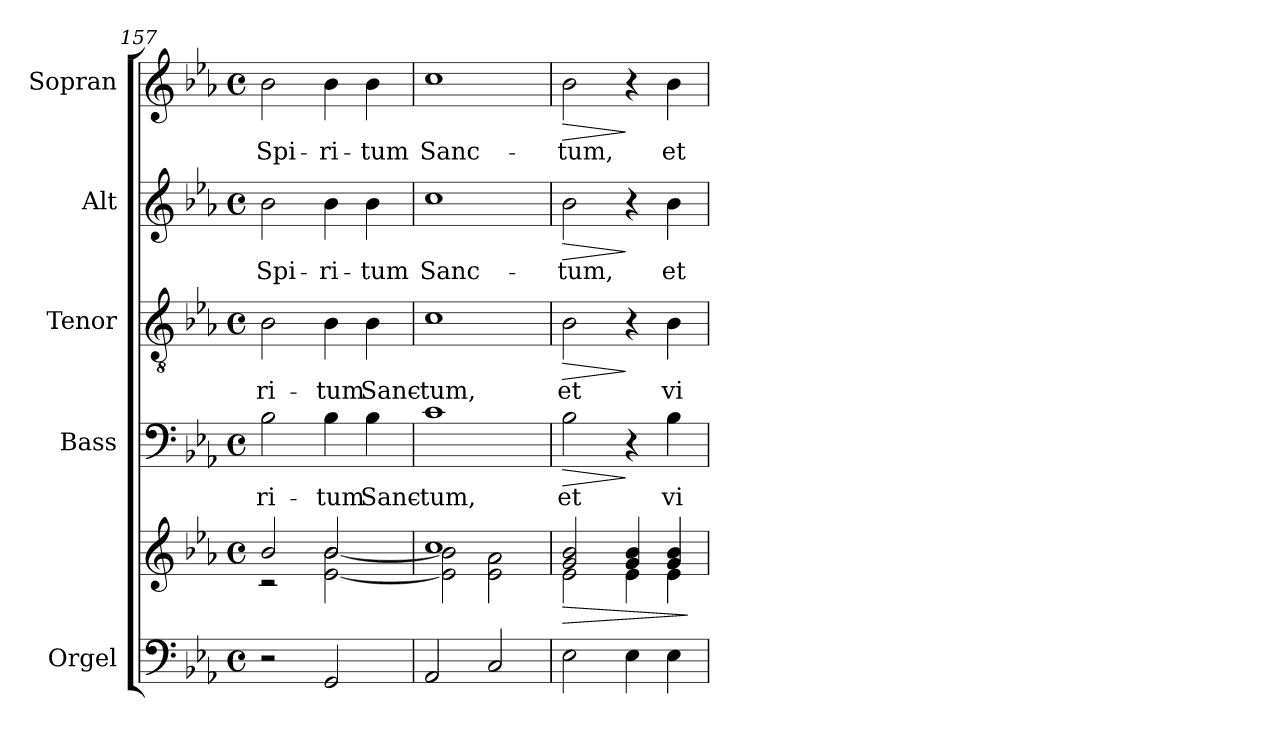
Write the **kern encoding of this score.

**kern	**kern	**dynam	**kern	**text	**dynam	**kern	**text	**dynam	**kern	**text	**dynam	**kern	**text	**dynam
*part5	*part5	*part5	*part4	*part4	*part4	*part3	*part3	*part3	*part2	*part2	*part2	*part1	*part1	*part1
*staff6	*staff5	*staff5/6	*staff4	*staff4	*staff4	*staff3	*staff3	*staff3	*staff2	*staff2	*staff2	*staff1	*staff1	*staff1
*I"Orgel	*	*	*I"Bass	*	*	*I"Tenor	*	*	*I"Alt	*	*	*I"Sopran	*	*
*I'Org.	*	*	*I'B.	*	*	*I'T.	*	*	*I'A.	*	*	*I'S.	*	*
!!LO:PB:g=z
*clefF4	*clefG2	*	*clefF4	*	*	*clefGv2	*	*	*clefG2	*	*	*clefG2	*	*
*k[b-e-a-]	*k[b-e-a-]	*	*k[b-e-a-]	*	*	*k[b-e-a-]	*	*	*k[b-e-a-]	*	*	*k[b-e-a-]	*	*
*E-:	*E-:	*	*E-:	*	*	*E-:	*	*	*E-:	*	*	*E-:	*	*
*M4/4	*M4/4	*	*M4/4	*	*	*M4/4	*	*	*M4/4	*	*	*M4/4	*	*
*met(c)	*met(c)	*	*met(c)	*	*	*met(c)	*	*	*met(c)	*	*	*met(c)	*	*
=157	=157	=157	=157	=157	=157	=157	=157	=157	=157	=157	=157	=157	=157	=157
*	*^	*	*	*	*	*	*	*	*	*	*	*	*	*
!	!	!	!	!	!LO:LY:b	!	!	!LO:LY:b	!	!	!LO:LY:b	!	!	!LO:LY:b	!
2r	2b-/	2rc	.	2B-\	-ri-	.	2B-\	-ri-	.	2b-\	Spi-	.	2b-\	Spi-	.
!	!	!	!	!	!LO:LY:b	!	!	!LO:LY:b	!	!	!LO:LY:b	!	!	!LO:LY:b	!
2GG/	2b-/	[<2e-\ [<2b-\	.	4B-\	-tum	.	4B-\	-tum	.	4b-\	-ri-	.	4b-\	-ri-	.
!	!	!	!	!	!LO:LY:b	!	!	!LO:LY:b	!	!	!LO:LY:b	!	!	!LO:LY:b	!
.	.	.	.	4B-\	Sanc-	.	4B-\	Sanc-	.	4b-\	-tum	.	4b-\	-tum	.
=158	=158	=158	=158	=158	=158	=158	=158	=158	=158	=158	=158	=158	=158	=158	=158
!	!	!	!	!	!LO:LY:b	!	!	!LO:LY:b	!	!	!LO:LY:b	!	!	!LO:LY:b	!
2AA-/	1cc	2e-\] 2b-\]	.	1c	-tum,	.	1c	-tum,	.	1cc	Sanc-	.	1cc	Sanc-	.
2C/	.	2e-\ 2a-\	.	.	.	.	.	.	.	.	.	.	.	.	.
=159	=159	=159	=159	=159	=159	=159	=159	=159	=159	=159	=159	=159	=159	=159	=159
!	!	!	!LO:HP:b	!	!LO:LY:b	!LO:HP:b	!	!LO:LY:b	!LO:HP:b	!	!LO:LY:b	!LO:HP:b	!	!LO:LY:b	!LO:HP:b
2E-\	2g/ 2b-/	2e-\	>	2B-\	et	>	2B-\	et	>	2b-\	-tum,	>	2b-\	-tum,	>
4E-\	4g/ 4b-/	4e-\	.	4r	.	]	4r	.	]	4r	.	]	4r	.	]
!	!	!	!	!	!LO:LY:b	!	!	!LO:LY:b	!	!	!LO:LY:b	!	!	!LO:LY:b	!
4E-\	4g/ 4b-/	4e-\	.	4B-\	vi-	.	4B-\	vi-	.	4b-\	et	.	4b-\	et	.
*	*v	*v	*	*	*	*	*	*	*	*	*	*	*	*	*
.	.	]	.	.	.	.	.	.	.	.	.	.	.	.
=	=	=	=	=	=	=	=	=	=	=	=	=	=	=
*-	*-	*-	*-	*-	*-	*-	*-	*-	*-	*-	*-	*-	*-	*-
